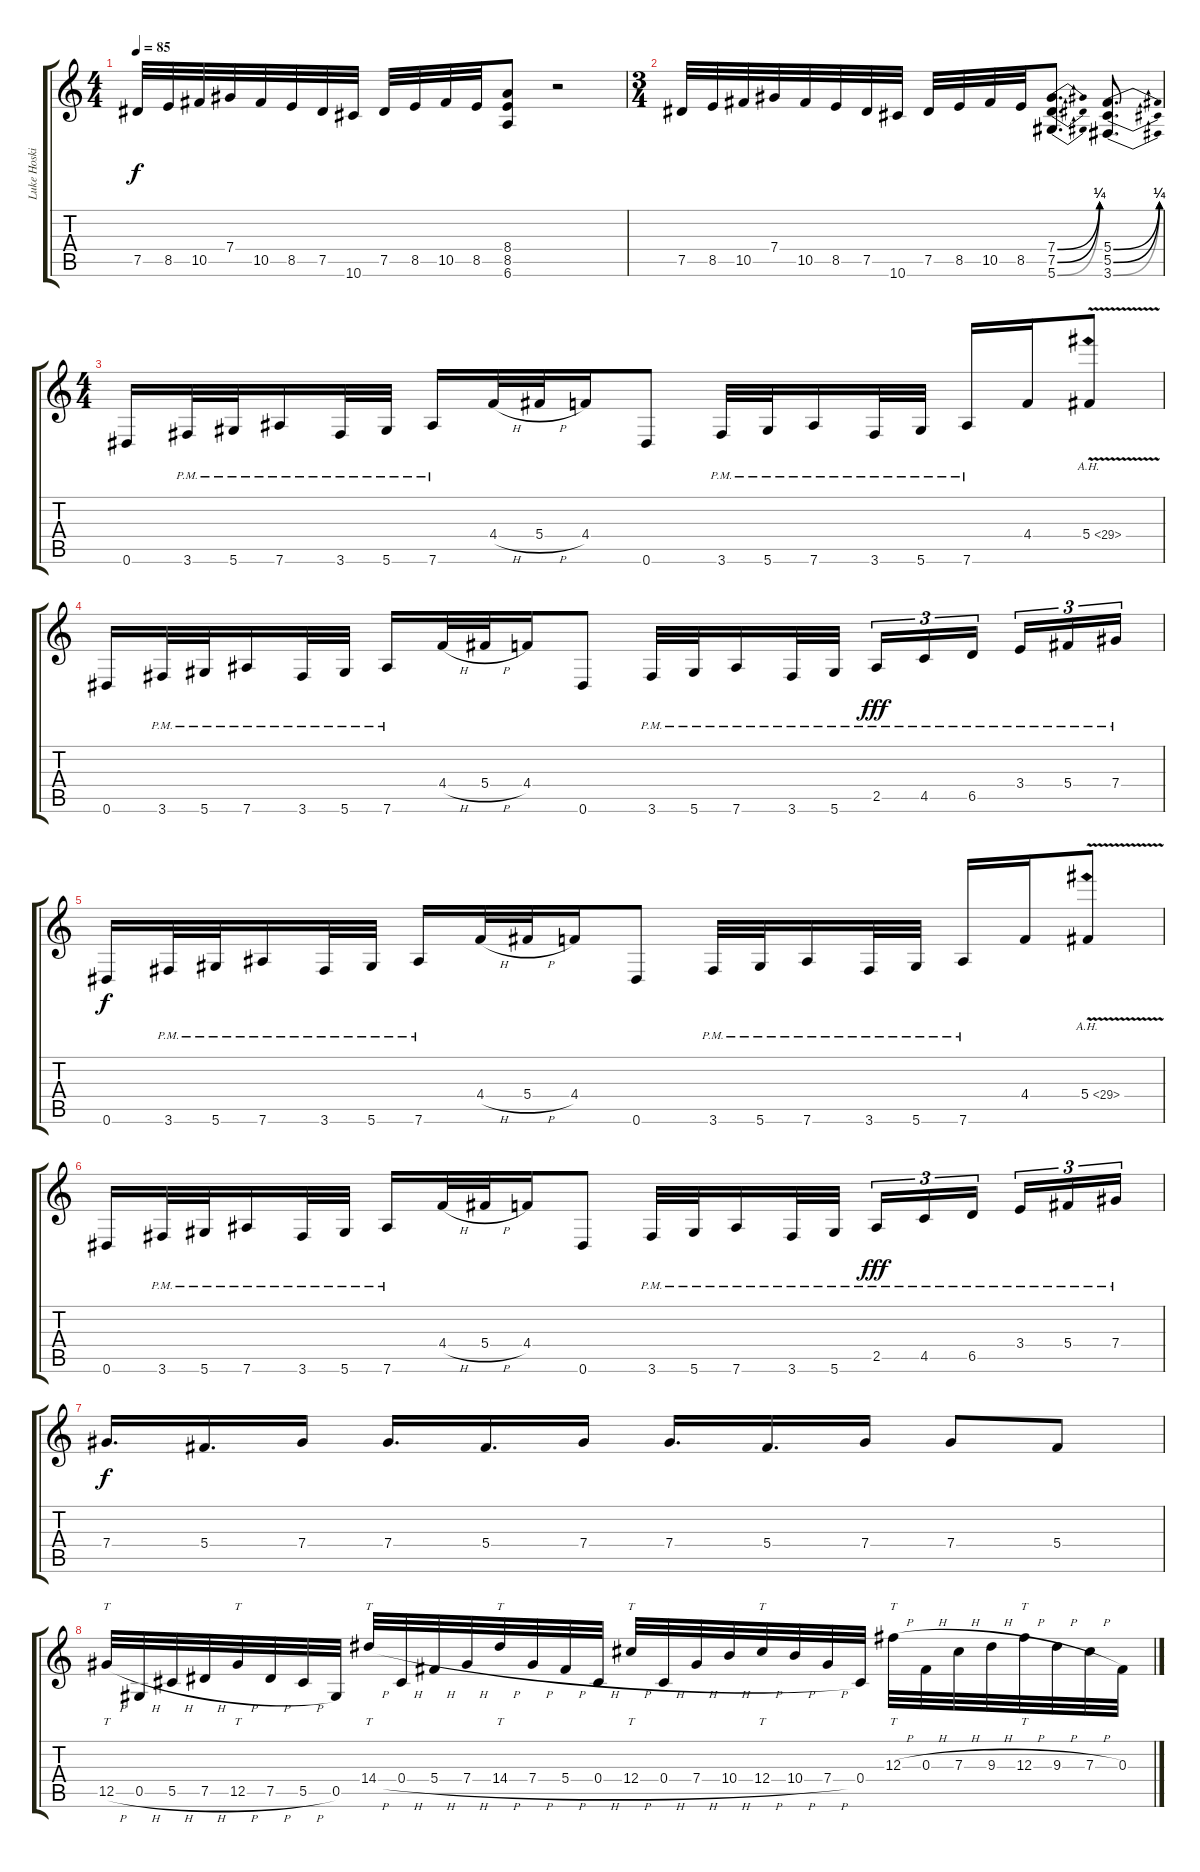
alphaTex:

\track ("Luke Hoskin" "Luke Hoski") {instrument overdrivenguitar}
\staff {score tabs}
\tuning (Eb4 Bb3 Gb3 Db3 Ab2 Eb2) {hide}
\ts (4 4)
\tempo 85
\clef g2
\ks c
7.5.32{dy f} 8.5.32 10.5.32 7.4.32 10.5.32 8.5.32 7.5.32 10.6.32 7.5.32 8.5.32 10.5.32 8.5.32 (8.4 8.5 6.6).8 r.2 |
\ts (3 4)
7.5.32 8.5.32 10.5.32 7.4.32 10.5.32 8.5.32 7.5.32 10.6.32 7.5.32 8.5.32 10.5.32 8.5.32 (7.4{be (bend 0 0 60 1)} 7.5{be (bend 0 0 60 1)} 5.6{be (bend 0 0 60 1)}).8{d} (5.4{be (bend 0 0 60 1)} 5.5{be (bend 0 0 60 1)} 3.6{be (bend 0 0 60 1)}).8{d} |
\ts (4 4)
0.6.16 3.6{pm}.32 5.6{pm}.32 7.6{pm}.16 3.6{pm}.32 5.6{pm}.32 7.6{pm}.16 4.4{h}.32 5.4{h}.32 4.4.16 0.6.8 3.6{pm}.32 5.6{pm}.32 7.6{pm}.16 3.6{pm}.32 5.6{pm}.32 7.6{pm}.16 4.4.16 5.4{ah 24 v}.8 |
0.6.16 3.6{pm}.32 5.6{pm}.32 7.6{pm}.16 3.6{pm}.32 5.6{pm}.32 7.6{pm}.16 4.4{h}.32 5.4{h}.32 4.4.16 0.6.8 3.6{pm}.32 5.6{pm}.32 7.6{pm}.16 3.6{pm}.32 5.6{pm}.32 2.5{pm}.16{tu (3 2) dy fff} 4.5{pm}.16{tu (3 2)} 6.5{pm}.16{tu (3 2) beam splitsecondary} 3.4{pm}.16{tu (3 2)} 5.4{pm}.16{tu (3 2)} 7.4{pm}.16{tu (3 2)} |
0.6.16{dy f} 3.6{pm}.32 5.6{pm}.32 7.6{pm}.16 3.6{pm}.32 5.6{pm}.32 7.6{pm}.16 4.4{h}.32 5.4{h}.32 4.4.16 0.6.8 3.6{pm}.32 5.6{pm}.32 7.6{pm}.16 3.6{pm}.32 5.6{pm}.32 7.6{pm}.16 4.4.16 5.4{ah 24 v}.8 |
0.6.16 3.6{pm}.32 5.6{pm}.32 7.6{pm}.16 3.6{pm}.32 5.6{pm}.32 7.6{pm}.16 4.4{h}.32 5.4{h}.32 4.4.16 0.6.8 3.6{pm}.32 5.6{pm}.32 7.6{pm}.16 3.6{pm}.32 5.6{pm}.32 2.5{pm}.16{tu (3 2) dy fff} 4.5{pm}.16{tu (3 2)} 6.5{pm}.16{tu (3 2) beam splitsecondary} 3.4{pm}.16{tu (3 2)} 5.4{pm}.16{tu (3 2)} 7.4{pm}.16{tu (3 2)} |
7.4.16{d dy f} 5.4.16{d} 7.4.16 7.4.16{d} 5.4.16{d} 7.4.16 7.4.16{d} 5.4.16{d} 7.4.16 7.4.8 5.4.8 |
12.5{h}.32{tt} 0.5{h}.32 5.5{h}.32 7.5{h}.32 12.5{h}.32{tt} 7.5{h}.32 5.5{h}.32 0.5.32 14.4{h}.32{tt} 0.4{h}.32 5.4{h}.32 7.4{h}.32 14.4{h}.32{tt} 7.4{h}.32 5.4{h}.32 0.4{h}.32 12.4{h}.32{tt} 0.4{h}.32 7.4{h}.32 10.4{h}.32 12.4{h}.32{tt} 10.4{h}.32 7.4{h}.32 0.4.32 12.3{h}.32{tt} 0.3{h}.32 7.3{h}.32 9.3{h}.32 12.3{h}.32{tt} 9.3{h}.32 7.3{h}.32 0.3.32
